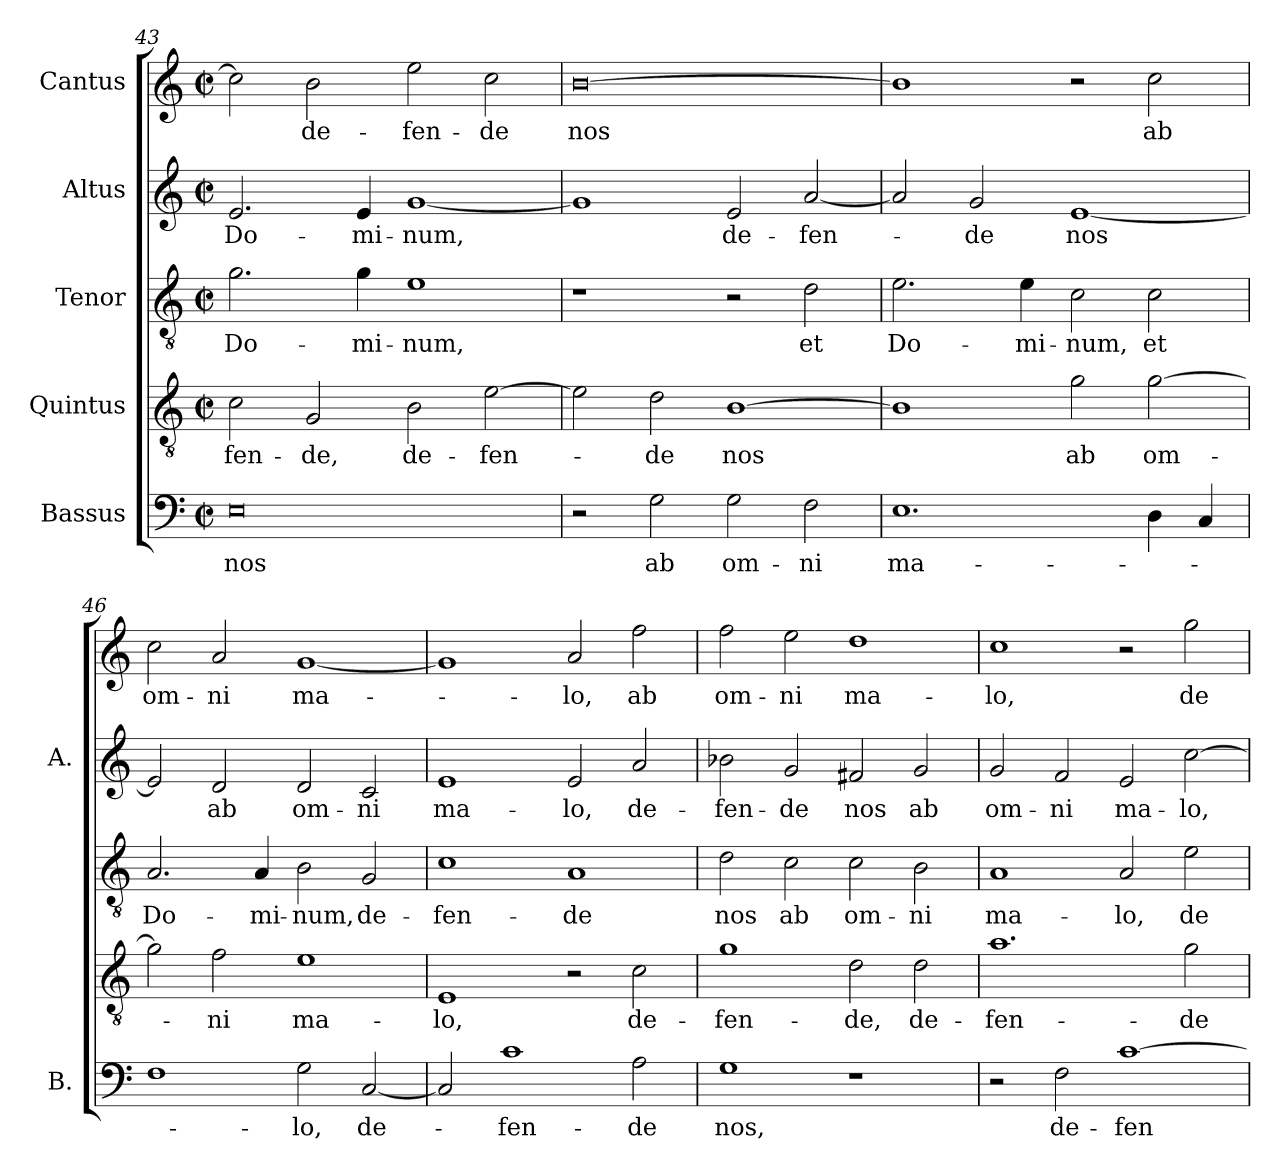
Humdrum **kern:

**kern	**text	**kern	**text	**kern	**text	**kern	**text	**kern	**text
*part5	*part5	*part4	*part4	*part3	*part3	*part2	*part2	*part1	*part1
*staff5	*staff5	*staff4	*staff4	*staff3	*staff3	*staff2	*staff2	*staff1	*staff1
*I"Bassus	*	*I"Quintus	*	*I"Tenor	*	*I"Altus	*	*I"Cantus	*
*I'B.	*	*	*	*	*	*I'A.	*	*	*
*clefF4	*	*clefGv2	*	*clefGv2	*	*clefG2	*	*clefG2	*
*k[]	*	*k[]	*	*k[]	*	*k[]	*	*k[]	*
*C:	*	*C:	*	*C:	*	*C:	*	*C:	*
*M2/2	*	*M2/2	*	*M2/2	*	*M2/2	*	*M2/2	*
*met(c|)	*	*met(c|)	*	*met(c|)	*	*met(c|)	*	*met(c|)	*
=43	=43	=43	=43	=43	=43	=43	=43	=43	=43
0E\	nos	2c\	-fen-	2.g\	Do-	2.e/	Do-	2cc\]	.
.	.	2G/	-de,	.	.	.	.	2b\	de-
.	.	.	.	4g\	-mi-	4e/	-mi-	.	.
.	.	2B\	de-	1e\	-num,	[1g/	-num,	2ee\	-fen-
.	.	[2e\	-fen-	.	.	.	.	2cc\	-de
=44	=44	=44	=44	=44	=44	=44	=44	=44	=44
2r	.	2e\]	.	1r	.	1g/]	.	[0b\	nos
2G\	ab	2d\	-de	.	.	.	.	.	.
2G\	om-	[1B\	nos	2r	.	2e/	de-	.	.
2F\	-ni	.	.	2d\	et	[2a/	-fen-	.	.
=45	=45	=45	=45	=45	=45	=45	=45	=45	=45
1.E\	ma-	1B\]	.	2.e\	Do-	2a/]	.	1b\]	.
.	.	.	.	.	.	2g/	-de	.	.
.	.	.	.	4e\	-mi-	.	.	.	.
.	.	2g\	ab	2c\	-num,	[1e/	nos	2r	.
4D\	.	[2g\	om-	2c\	et	.	.	2cc\	ab
4C/	.	.	.	.	.	.	.	.	.
=46	=46	=46	=46	=46	=46	=46	=46	=46	=46
1F\	.	2g\]	.	2.A/	Do-	2e/]	.	2cc\	om-
.	.	2f\	-ni	.	.	2d/	ab	2a/	-ni
.	.	.	.	4A/	-mi-	.	.	.	.
2G\	-lo,	1e\	ma-	2B\	-num,	2d/	om-	[1g/	ma-
[2C/	de-	.	.	2G/	de-	2c/	-ni	.	.
=47	=47	=47	=47	=47	=47	=47	=47	=47	=47
2C/]	.	1E/	-lo,	1c\	-fen-	1e/	ma-	1g/]	.
1c\	-fen-	.	.	.	.	.	.	.	.
.	.	2r	.	1A/	-de	2e/	-lo,	2a/	-lo,
2A\	-de	2c\	de-	.	.	2a/	de-	2ff\	ab
=48	=48	=48	=48	=48	=48	=48	=48	=48	=48
1G\	nos,	1g\	-fen-	2d\	nos	2b-X\	-fen-	2ff\	om-
.	.	.	.	2c\	ab	2g/	-de	2ee\	-ni
1r	.	2d\	-de,	2c\	om-	2f#X/	nos	1dd\	ma-
.	.	2d\	de-	2B\	-ni	2g/	ab	.	.
=49	=49	=49	=49	=49	=49	=49	=49	=49	=49
2r	.	1.a\	-fen-	1A/	ma-	2g/	om-	1cc\	-lo,
2F\	de-	.	.	.	.	2f/	-ni	.	.
[1c\	-fen-	.	.	2A/	-lo,	2e/	ma-	2r	.
.	.	2g\	-de	2e\	de-	[2cc\	-lo,	2gg\	de-
=	=	=	=	=	=	=	=	=	=
*-	*-	*-	*-	*-	*-	*-	*-	*-	*-
